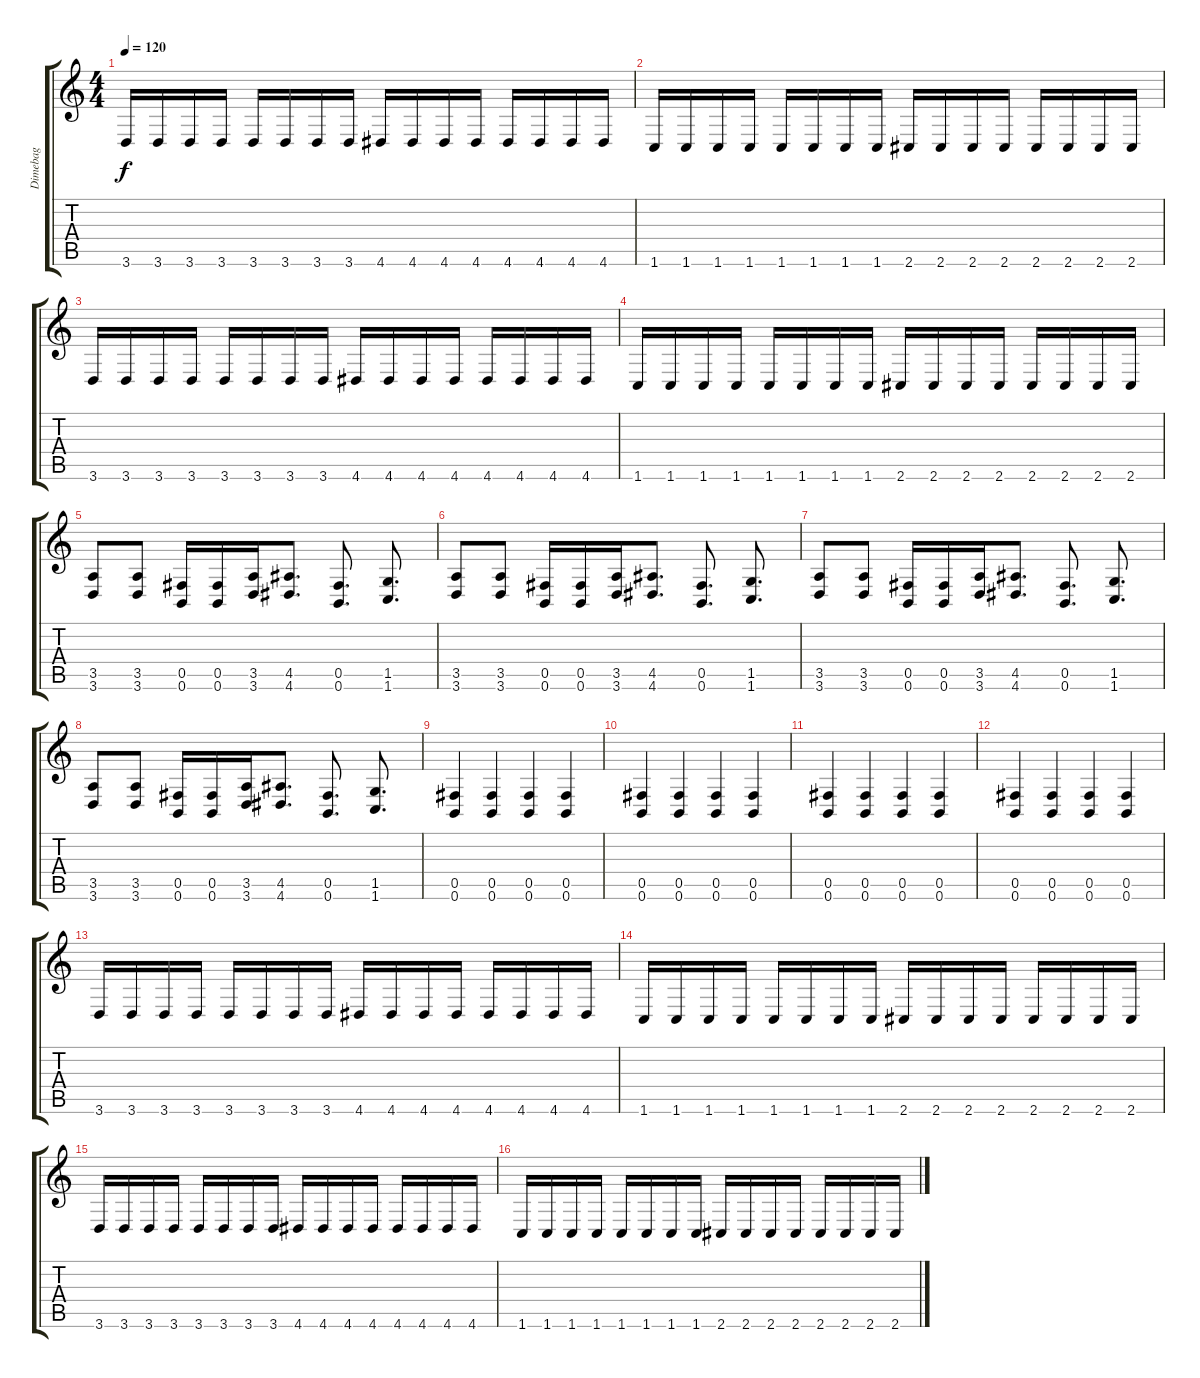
\track ("Dimebag" "Dimebag") {instrument distortionguitar}
\staff {score tabs}
\tuning (Db4 Ab3 E3 B2 Gb2 B1) {hide}
\ts (4 4)
\tempo 120
\clef g2
\ks c
3.6.16{dy f} 3.6.16 3.6.16 3.6.16 3.6.16 3.6.16 3.6.16 3.6.16 4.6.16 4.6.16 4.6.16 4.6.16 4.6.16 4.6.16 4.6.16 4.6.16 |
1.6.16 1.6.16 1.6.16 1.6.16 1.6.16 1.6.16 1.6.16 1.6.16 2.6.16 2.6.16 2.6.16 2.6.16 2.6.16 2.6.16 2.6.16 2.6.16 |
3.6.16 3.6.16 3.6.16 3.6.16 3.6.16 3.6.16 3.6.16 3.6.16 4.6.16 4.6.16 4.6.16 4.6.16 4.6.16 4.6.16 4.6.16 4.6.16 |
1.6.16 1.6.16 1.6.16 1.6.16 1.6.16 1.6.16 1.6.16 1.6.16 2.6.16 2.6.16 2.6.16 2.6.16 2.6.16 2.6.16 2.6.16 2.6.16 |
(3.5 3.6).8 (3.5 3.6).8 (0.5 0.6).16 (0.5 0.6).16 (3.5 3.6).16 (4.5 4.6).8{d} (0.5 0.6).8{d} (1.5 1.6).8{d} |
(3.5 3.6).8 (3.5 3.6).8 (0.5 0.6).16 (0.5 0.6).16 (3.5 3.6).16 (4.5 4.6).8{d} (0.5 0.6).8{d} (1.5 1.6).8{d} |
(3.5 3.6).8 (3.5 3.6).8 (0.5 0.6).16 (0.5 0.6).16 (3.5 3.6).16 (4.5 4.6).8{d} (0.5 0.6).8{d} (1.5 1.6).8{d} |
(3.5 3.6).8 (3.5 3.6).8 (0.5 0.6).16 (0.5 0.6).16 (3.5 3.6).16 (4.5 4.6).8{d} (0.5 0.6).8{d} (1.5 1.6).8{d} |
(0.5 0.6).4 (0.5 0.6).4 (0.5 0.6).4 (0.5 0.6).4 |
(0.5 0.6).4 (0.5 0.6).4 (0.5 0.6).4 (0.5 0.6).4 |
(0.5 0.6).4 (0.5 0.6).4 (0.5 0.6).4 (0.5 0.6).4 |
(0.5 0.6).4 (0.5 0.6).4 (0.5 0.6).4 (0.5 0.6).4 |
3.6.16 3.6.16 3.6.16 3.6.16 3.6.16 3.6.16 3.6.16 3.6.16 4.6.16 4.6.16 4.6.16 4.6.16 4.6.16 4.6.16 4.6.16 4.6.16 |
1.6.16 1.6.16 1.6.16 1.6.16 1.6.16 1.6.16 1.6.16 1.6.16 2.6.16 2.6.16 2.6.16 2.6.16 2.6.16 2.6.16 2.6.16 2.6.16 |
3.6.16 3.6.16 3.6.16 3.6.16 3.6.16 3.6.16 3.6.16 3.6.16 4.6.16 4.6.16 4.6.16 4.6.16 4.6.16 4.6.16 4.6.16 4.6.16 |
1.6.16 1.6.16 1.6.16 1.6.16 1.6.16 1.6.16 1.6.16 1.6.16 2.6.16 2.6.16 2.6.16 2.6.16 2.6.16 2.6.16 2.6.16 2.6.16
